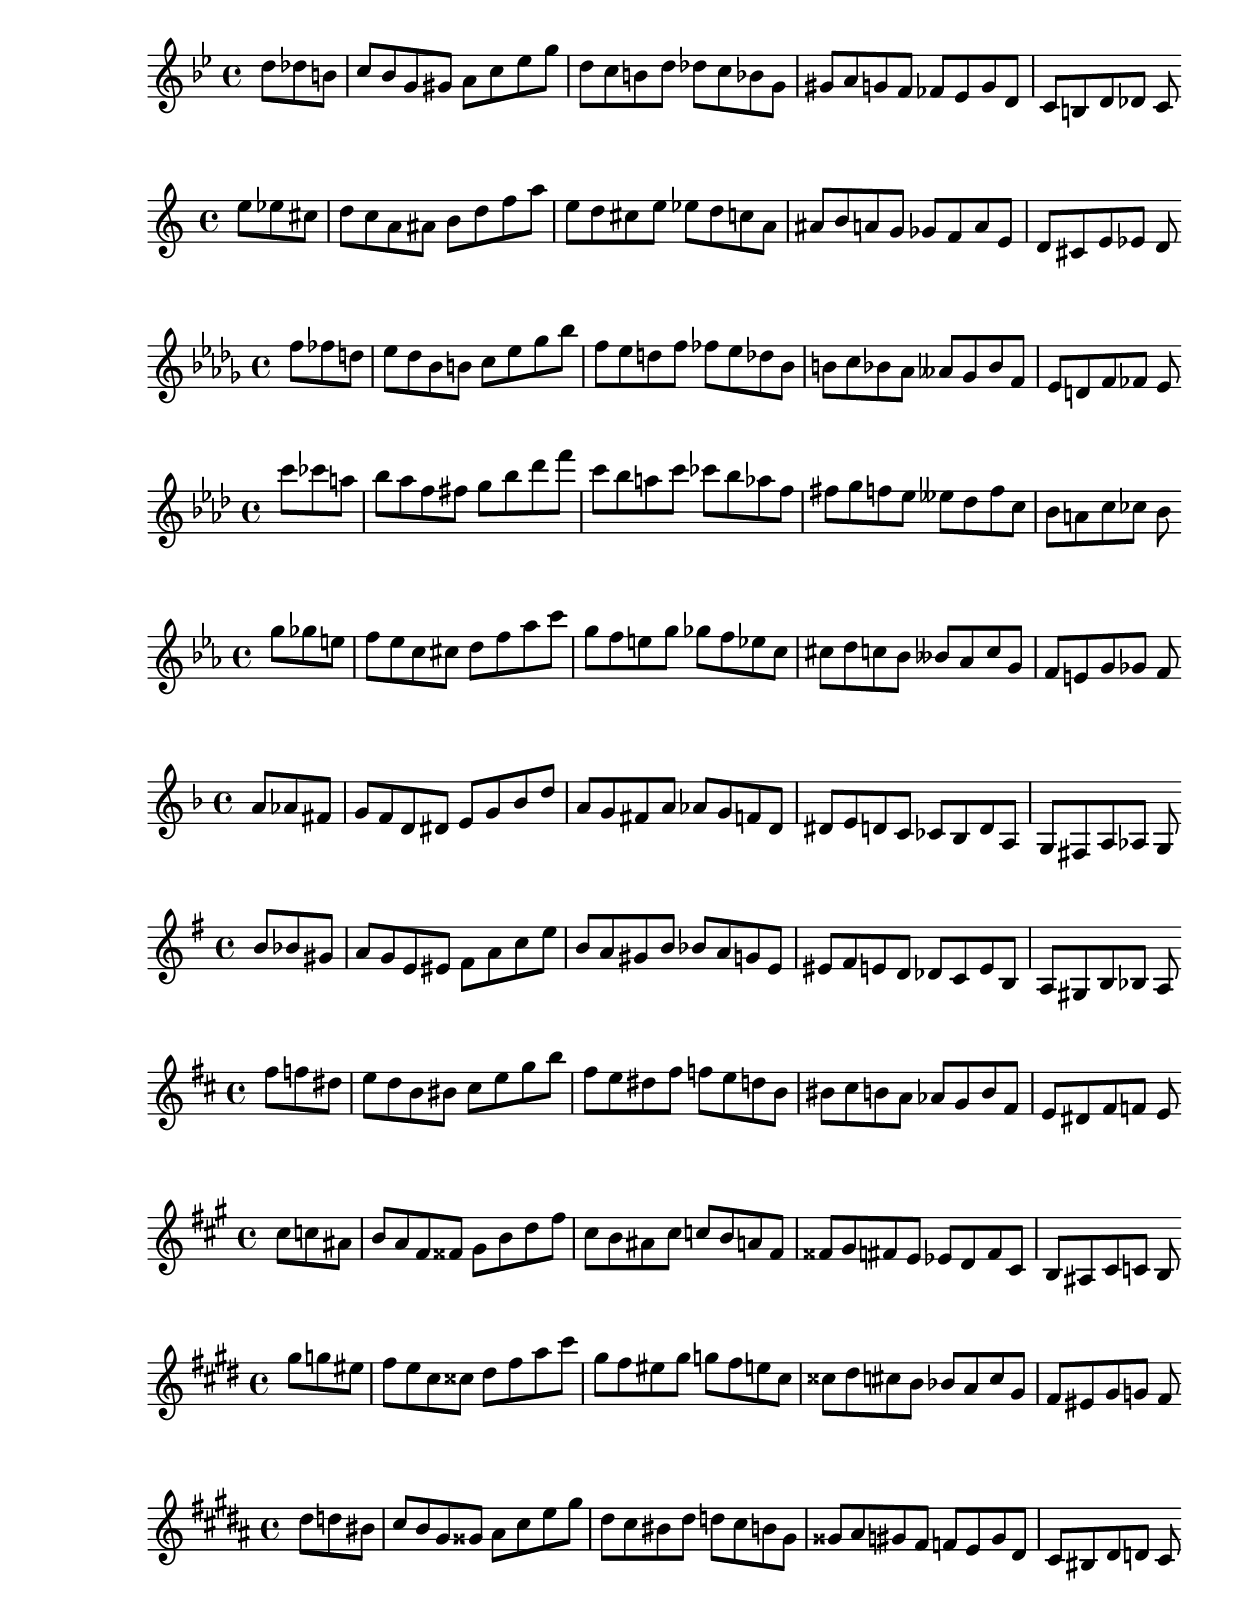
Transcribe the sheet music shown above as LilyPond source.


\relative c'' {
  \clef treble
  \time 4/4
  \key bes \major

\partial 4.
d8 des b
c bes g gis a c ees g
d c b d des c bes g
gis a g f fes ees g d
c b d des c


}

\relative c'' {
  \clef treble
  \time 4/4
  \transpose bes c' {
    \relative c'' {
      \key bes \major

\partial 4.
d8 des b
c bes g gis a c ees g
d c b d des c bes g
gis a g f fes ees g d
c b d des c


    }
  }
}


\relative c'' {
  \clef treble
  \time 4/4
  \transpose bes des' {
    \relative c'' {
      \key bes \major

\partial 4.
d8 des b
c bes g gis a c ees g
d c b d des c bes g
gis a g f fes ees g d
c b d des c


    }
  }
}

\relative c'' {
  \clef treble
  \time 4/4
  \transpose bes aes' {
    \relative c'' {
      \key bes \major

\partial 4.
d8 des b
c bes g gis a c ees g
d c b d des c bes g
gis a g f fes ees g d
c b d des c


    }
  }
}


\relative c'' {
  \clef treble
  \time 4/4
  \transpose bes ees' {
    \relative c'' {
      \key bes \major

\partial 4.
d8 des b
c bes g gis a c ees g
d c b d des c bes g
gis a g f fes ees g d
c b d des c


    }
  }
}

\relative c'' {
  \clef treble
  \time 4/4
  \transpose bes f' {
    \relative c' {
      \key bes \major

\partial 4.
d8 des b
c bes g gis a c ees g
d c b d des c bes g
gis a g f fes ees g d
c b d des c


    }
  }
}

\relative c'' {
  \clef treble
  \time 4/4
  \transpose bes g' {
    \relative c' {
      \key bes \major

\partial 4.
d8 des b
c bes g gis a c ees g
d c b d des c bes g
gis a g f fes ees g d
c b d des c


    }
  }
}

\relative c'' {
  \clef treble
  \time 4/4
  \transpose bes d' {
    \relative c'' {
      \key bes \major

\partial 4.
d8 des b
c bes g gis a c ees g
d c b d des c bes g
gis a g f fes ees g d
c b d des c


    }
  }
}

\relative c'' {
  \clef treble
  \time 4/4
  \transpose bes a' {
    \relative c' {
      \key bes \major

\partial 4.
d8 des b
c bes g gis a c ees g
d c b d des c bes g
gis a g f fes ees g d
c b d des c


    }
  }
}


\relative c'' {
  \clef treble
  \time 4/4
  \transpose bes e' {
    \relative c'' {
      \key bes \major

\partial 4.
d8 des b
c bes g gis a c ees g
d c b d des c bes g
gis a g f fes ees g d
c b d des c


    }
  }
}

\relative c'' {
  \clef treble
  \time 4/4
  \transpose bes b {
    \relative c'' {
      \key bes \major

\partial 4.
d8 des b
c bes g gis a c ees g
d c b d des c bes g
gis a g f fes ees g d
c b d des c


    }
  }
}
